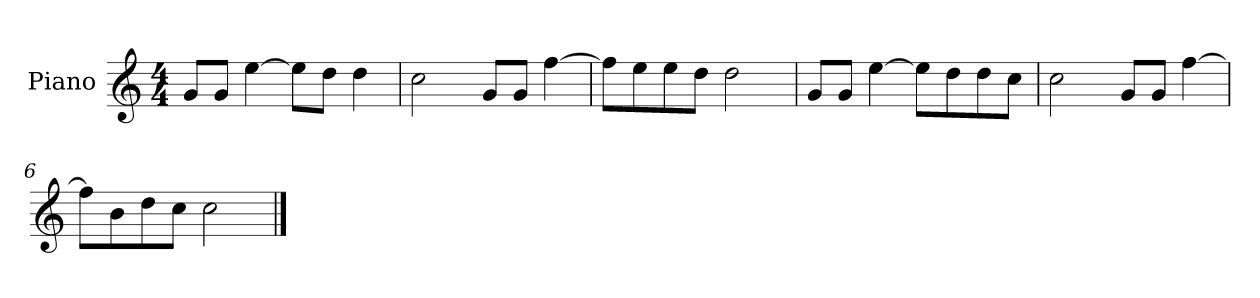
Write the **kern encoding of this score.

**kern
*part1
*staff1
*I"Piano
*I'P-no
*clefG2
*k[]
*M4/4
*MM90
=1
8g/L
8g/J
[4ee\
8ee\L]
8dd\J
4dd\
=2
2cc\
8g/L
8g/J
[4ff\
=3
8ff\L]
8ee\
8ee\
8dd\J
2dd\
=4
8g/L
8g/J
[4ee\
8ee\L]
8dd\
8dd\
8cc\J
=5
2cc\
8g/L
8g/J
[4ff\
=6
8ff\L]
8b\
8dd\
8cc\J
2cc\
==
*-
